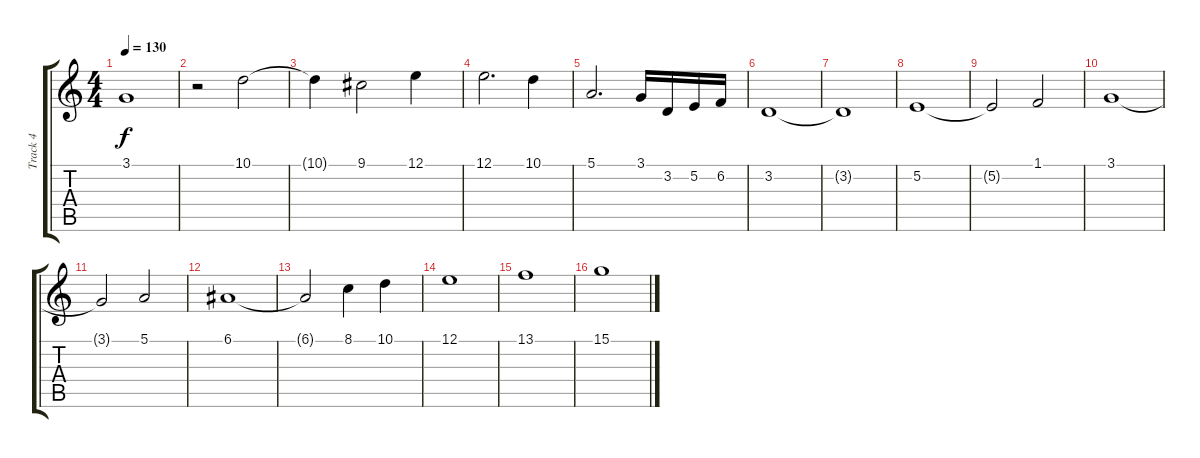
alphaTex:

\track ("Track 4" "Track 4") {instrument stringensemble1}
\staff {score tabs}
\tuning (E4 B3 G3 D3 A2 E2) {hide}
\ts (4 4)
\tempo 130
\clef g2
\ks c
3.1{t}.1{dy f} |
r.2 10.1.2 |
10.1{t}.4 9.1.2 12.1.4 |
12.1.2{d} 10.1.4 |
5.1.2{d} 3.1.16 3.2.16 5.2.16 6.2.16 |
3.2.1 |
3.2{t}.1 |
5.2.1 |
5.2{t}.2 1.1.2 |
3.1.1 |
3.1{t}.2 5.1.2 |
6.1.1 |
6.1{t}.2 8.1.4 10.1.4 |
12.1.1 |
13.1.1 |
15.1.1
